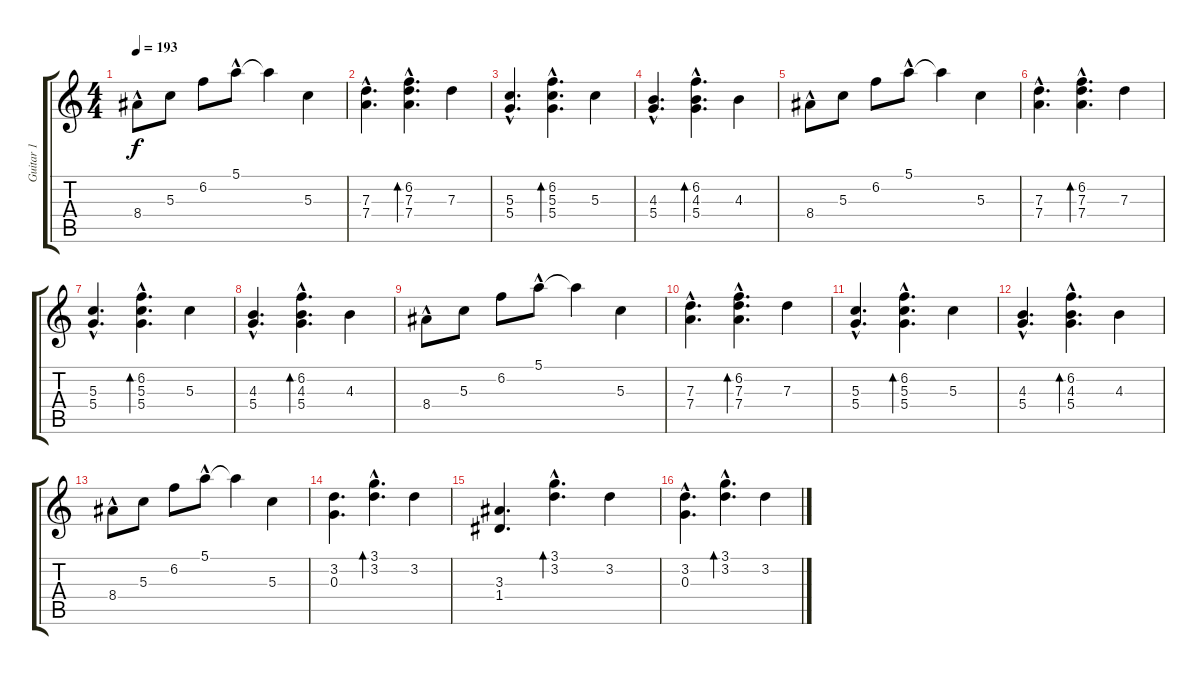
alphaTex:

\track ("Guitar 1" "Guitar 1") {instrument distortionguitar}
\staff {score tabs}
\tuning (E4 B3 G3 D3 A2 E2) {hide}
\ts (4 4)
\tempo 193
\clef g2
\ks c
8.4{hac}.8{dy f} 5.3.8 6.2.8 5.1{hac}.8 5.1{t}.4 5.3.4 |
(7.3{hac} 7.4{hac}).4{d} (6.2{hac} 7.3{hac} 7.4{hac}).4{d bd 240} 7.3.4 |
(5.3{hac} 5.4{hac}).4{d} (6.2{hac} 5.3{hac} 5.4{hac}).4{d bd 240} 5.3.4 |
(4.3{hac} 5.4{hac}).4{d} (6.2{hac} 4.3{hac} 5.4{hac}).4{d bd 240} 4.3.4 |
8.4{hac}.8 5.3.8 6.2.8 5.1{hac}.8 5.1{t}.4 5.3.4 |
(7.3{hac} 7.4{hac}).4{d} (6.2{hac} 7.3{hac} 7.4{hac}).4{d bd 240} 7.3.4 |
(5.3{hac} 5.4{hac}).4{d} (6.2{hac} 5.3{hac} 5.4{hac}).4{d bd 240} 5.3.4 |
(4.3{hac} 5.4{hac}).4{d} (6.2{hac} 4.3{hac} 5.4{hac}).4{d bd 240} 4.3.4 |
8.4{hac}.8 5.3.8 6.2.8 5.1{hac}.8 5.1{t}.4 5.3.4 |
(7.3{hac} 7.4{hac}).4{d} (6.2{hac} 7.3{hac} 7.4{hac}).4{d bd 240} 7.3.4 |
(5.3{hac} 5.4{hac}).4{d} (6.2{hac} 5.3{hac} 5.4{hac}).4{d bd 240} 5.3.4 |
(4.3{hac} 5.4{hac}).4{d} (6.2{hac} 4.3{hac} 5.4{hac}).4{d bd 240} 4.3.4 |
8.4{hac}.8 5.3.8 6.2.8 5.1{hac}.8 5.1{t}.4 5.3.4 |
(3.2 0.3).4{d} (3.1{hac} 3.2{hac}).4{d bd 240} 3.2.4 |
(3.3 1.4).4{d} (3.1{hac} 3.2{hac}).4{d bd 240} 3.2.4 |
(3.2{hac} 0.3).4{d} (3.1{hac} 3.2{hac}).4{d bd 240} 3.2.4
